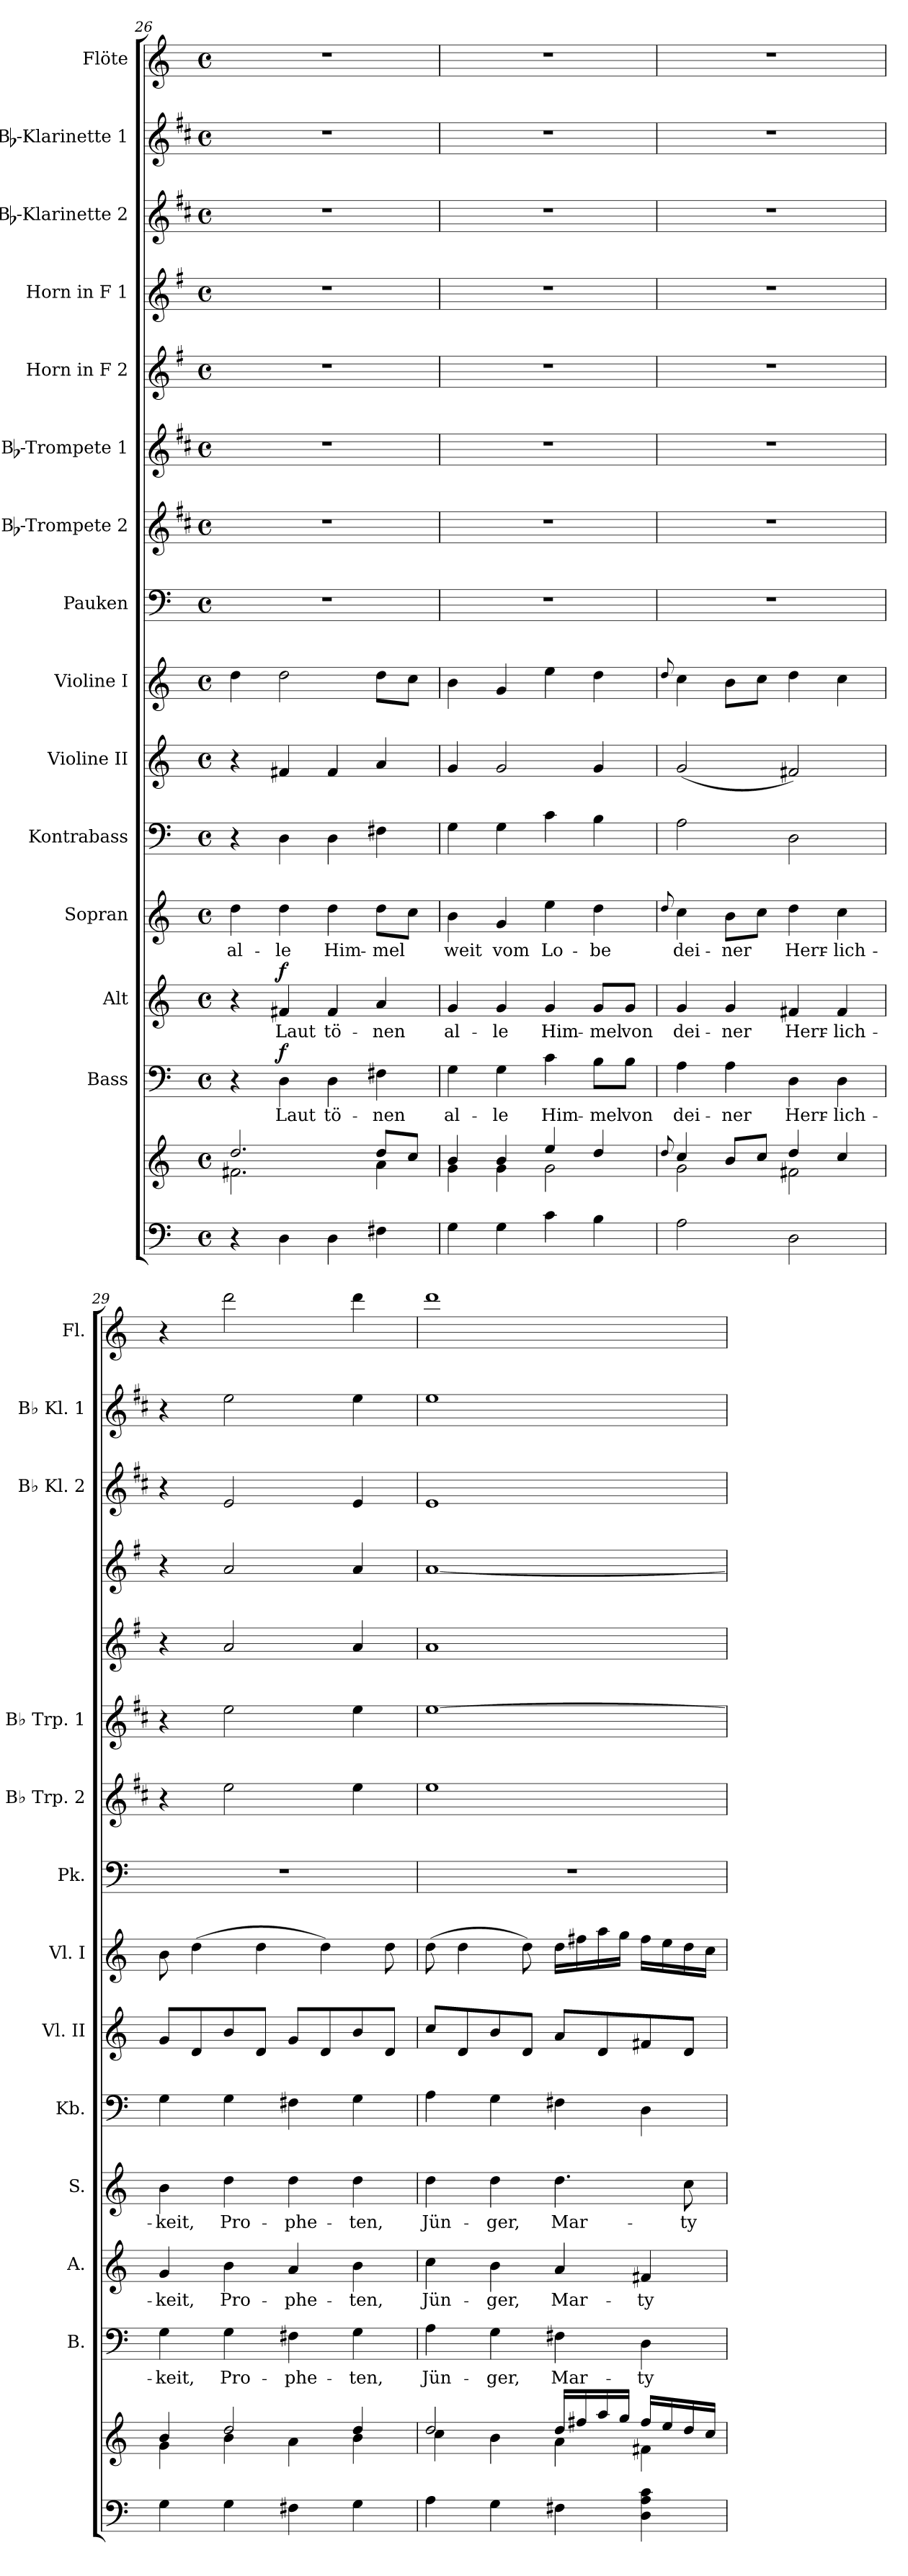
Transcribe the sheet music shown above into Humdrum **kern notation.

**kern	**kern	**kern	**text	**dynam	**kern	**text	**dynam	**kern	**text	**kern	**kern	**kern	**kern	**kern	**kern	**kern	**kern	**kern	**kern	**kern
*part15	*part15	*part14	*part14	*part14	*part13	*part13	*part13	*part12	*part12	*part11	*part10	*part9	*part8	*part7	*part6	*part5	*part4	*part3	*part2	*part1
*staff16	*staff15	*staff14	*staff14	*staff14	*staff13	*staff13	*staff13	*staff12	*staff12	*staff11	*staff10	*staff9	*staff8	*staff7	*staff6	*staff5	*staff4	*staff3	*staff2	*staff1
*	*	*I"Bass	*	*	*I"Alt	*	*	*I"Sopran	*	*I"Kontrabass	*I"Violine II	*I"Violine I	*I"Pauken	*I"Bb-Trompete 2	*I"Bb-Trompete 1	*I"Horn in F 2	*I"Horn in F 1	*I"Bb-Klarinette 2	*I"Bb-Klarinette 1	*I"Flöte
*	*	*I'B.	*	*	*I'A.	*	*	*I'S.	*	*I'Kb.	*I'Vl. II	*I'Vl. I	*I'Pk.	*I'Bb Trp. 2	*I'Bb Trp. 1	*	*	*I'Bb Kl. 2	*I'Bb Kl. 1	*I'Fl.
*clefF4	*clefG2	*clefF4	*	*	*clefG2	*	*	*clefG2	*	*clefF4	*clefG2	*clefG2	*clefF4	*clefG2	*clefG2	*clefG2	*clefG2	*clefG2	*clefG2	*clefG2
*	*	*	*	*	*	*	*	*	*	*ITrd7c12	*	*	*	*ITrd1c2	*ITrd1c2	*ITrd4c7	*ITrd4c7	*ITrd1c2	*ITrd1c2	*
*k[]	*k[]	*k[]	*	*	*k[]	*	*	*k[]	*	*k[]	*k[]	*k[]	*k[]	*k[]	*k[]	*k[]	*k[]	*k[]	*k[]	*k[]
*C:	*C:	*C:	*	*	*C:	*	*	*C:	*	*C:	*C:	*C:	*C:	*C:	*C:	*C:	*C:	*C:	*C:	*C:
*M4/4	*M4/4	*M4/4	*	*	*M4/4	*	*	*M4/4	*	*M4/4	*M4/4	*M4/4	*M4/4	*M4/4	*M4/4	*M4/4	*M4/4	*M4/4	*M4/4	*M4/4
*met(c)	*met(c)	*met(c)	*	*	*met(c)	*	*	*met(c)	*	*met(c)	*met(c)	*met(c)	*met(c)	*met(c)	*met(c)	*met(c)	*met(c)	*met(c)	*met(c)	*met(c)
=26	=26	=26	=26	=26	=26	=26	=26	=26	=26	=26	=26	=26	=26	=26	=26	=26	=26	=26	=26	=26
*	*^	*	*	*	*	*	*	*	*	*	*	*	*	*	*	*	*	*	*	*
!	!	!	!	!	!	!	!	!	!	!LO:LY:b	!	!	!	!	!	!	!	!	!	!	!
4r	2.dd/	2.f#X\	4r	.	.	4r	.	.	4dd\	al-	4r	4r	4dd\	1r	1r	1r	1r	1r	1r	1r	1r
!	!	!	!	!LO:LY:b	!LO:DY:a	!	!LO:LY:b	!LO:DY:a	!	!LO:LY:b	!	!	!	!	!	!	!	!	!	!	!
4D\	.	.	4D\	Laut	f	4f#X/	Laut	f	4dd\	-le	4DD\	4f#X/	2dd\	.	.	.	.	.	.	.	.
!	!	!	!	!LO:LY:b	!	!	!LO:LY:b	!	!	!LO:LY:b	!	!	!	!	!	!	!	!	!	!	!
4D\	.	.	4D\	tö-	.	4f#/	tö-	.	4dd\	Him-	4DD\	4f#/	.	.	.	.	.	.	.	.	.
!	!	!	!	!LO:LY:b	!	!	!LO:LY:b	!	!	!LO:LY:b	!	!	!	!	!	!	!	!	!	!	!
4F#X\	8dd/L	4a\	4F#X\	-nen	.	4a/	-nen	.	8dd\L	-mel	4FF#X\	4a/	8dd\L	.	.	.	.	.	.	.	.
.	8cc/J	.	.	.	.	.	.	.	8cc\J	.	.	.	8cc\J	.	.	.	.	.	.	.	.
=27	=27	=27	=27	=27	=27	=27	=27	=27	=27	=27	=27	=27	=27	=27	=27	=27	=27	=27	=27	=27	=27
!	!	!	!	!LO:LY:b	!	!	!LO:LY:b	!	!	!LO:LY:b	!	!	!	!	!	!	!	!	!	!	!
4G\	4b/	4g\	4G\	al-	.	4g/	al-	.	4b\	weit	4GG\	4g/	4b\	1r	1r	1r	1r	1r	1r	1r	1r
!	!	!	!	!LO:LY:b	!	!	!LO:LY:b	!	!	!LO:LY:b	!	!	!	!	!	!	!	!	!	!	!
4G\	4b/	4g\	4G\	-le	.	4g/	-le	.	4g/	vom	4GG\	2g/	4g/	.	.	.	.	.	.	.	.
!	!	!	!	!LO:LY:b	!	!	!LO:LY:b	!	!	!LO:LY:b	!	!	!	!	!	!	!	!	!	!	!
4c\	4ee/	2g\	4c\	Him-	.	4g/	Him-	.	4ee\	Lo-	4C\	.	4ee\	.	.	.	.	.	.	.	.
!	!	!	!	!LO:LY:b	!	!	!LO:LY:b	!	!	!LO:LY:b	!	!	!	!	!	!	!	!	!	!	!
4B\	4dd/	.	8B\L	-mel	.	8g/L	-mel	.	4dd\	-be	4BB\	4g/	4dd\	.	.	.	.	.	.	.	.
!	!	!	!	!LO:LY:b	!	!	!LO:LY:b	!	!	!	!	!	!	!	!	!	!	!	!	!	!
.	.	.	8B\J	von	.	8g/J	von	.	.	.	.	.	.	.	.	.	.	.	.	.	.
!!LO:PB:g=z
=28	=28	=28	=28	=28	=28	=28	=28	=28	=28	=28	=28	=28	=28	=28	=28	=28	=28	=28	=28	=28	=28
.	8qqdd/	.	.	.	.	.	.	.	8qqdd/	.	.	.	8qqdd/	.	.	.	.	.	.	.	.
!	!	!	!	!LO:LY:b	!	!	!LO:LY:b	!	!	!LO:LY:b	!	!	!	!	!	!	!	!	!	!	!
2A\	4cc/	2g\	4A\	dei-	.	4g/	dei-	.	4cc\	dei-	2AA\	(<2g/	4cc\	1r	1r	1r	1r	1r	1r	1r	1r
!	!	!	!	!LO:LY:b	!	!	!LO:LY:b	!	!	!LO:LY:b	!	!	!	!	!	!	!	!	!	!	!
.	8b/L	.	4A\	-ner	.	4g/	-ner	.	8b\L	-ner	.	.	8b\L	.	.	.	.	.	.	.	.
.	8cc/J	.	.	.	.	.	.	.	8cc\J	.	.	.	8cc\J	.	.	.	.	.	.	.	.
!	!	!	!	!LO:LY:b	!	!	!LO:LY:b	!	!	!LO:LY:b	!	!	!	!	!	!	!	!	!	!	!
2D\	4dd/	2f#X\	4D\	Herr-	.	4f#X/	Herr-	.	4dd\	Herr-	2DD\	2f#X/)	4dd\	.	.	.	.	.	.	.	.
!	!	!	!	!LO:LY:b	!	!	!LO:LY:b	!	!	!LO:LY:b	!	!	!	!	!	!	!	!	!	!	!
.	4cc/	.	4D\	-lich-	.	4f#/	-lich-	.	4cc\	-lich-	.	.	4cc\	.	.	.	.	.	.	.	.
=29	=29	=29	=29	=29	=29	=29	=29	=29	=29	=29	=29	=29	=29	=29	=29	=29	=29	=29	=29	=29	=29
!	!	!	!	!LO:LY:b	!	!	!LO:LY:b	!	!	!LO:LY:b	!	!	!	!	!	!	!	!	!	!	!
4G\	4b/	4g\	4G\	-keit,	.	4g/	-keit,	.	4b\	-keit,	4GG\	8g/L	8b\	1r	4r	4r	4r	4r	4r	4r	4r
.	.	.	.	.	.	.	.	.	.	.	.	8d/	(>4dd\	.	.	.	.	.	.	.	.
!	!	!	!	!LO:LY:b	!	!	!LO:LY:b	!	!	!LO:LY:b	!	!	!	!	!	!	!	!	!	!	!
4G\	2dd/	4b\	4G\	Pro-	.	4b\	Pro-	.	4dd\	Pro-	4GG\	8b/	.	.	2dd\	2dd\	2d/	2d/	2d/	2dd\	2ddd\
.	.	.	.	.	.	.	.	.	.	.	.	8d/J	4dd\	.	.	.	.	.	.	.	.
!	!	!	!	!LO:LY:b	!	!	!LO:LY:b	!	!	!LO:LY:b	!	!	!	!	!	!	!	!	!	!	!
4F#X\	.	4a\	4F#X\	-phe-	.	4a/	-phe-	.	4dd\	-phe-	4FF#X\	8g/L	.	.	.	.	.	.	.	.	.
.	.	.	.	.	.	.	.	.	.	.	.	8d/	4dd\)	.	.	.	.	.	.	.	.
!	!	!	!	!LO:LY:b	!	!	!LO:LY:b	!	!	!LO:LY:b	!	!	!	!	!	!	!	!	!	!	!
4G\	4dd/	4b\	4G\	-ten,	.	4b\	-ten,	.	4dd\	-ten,	4GG\	8b/	.	.	4dd\	4dd\	4d/	4d/	4d/	4dd\	4ddd\
.	.	.	.	.	.	.	.	.	.	.	.	8d/J	8dd\	.	.	.	.	.	.	.	.
=30	=30	=30	=30	=30	=30	=30	=30	=30	=30	=30	=30	=30	=30	=30	=30	=30	=30	=30	=30	=30	=30
!	!	!	!	!LO:LY:b	!	!	!LO:LY:b	!	!	!LO:LY:b	!	!	!	!	!	!	!	!	!	!	!
4A\	2dd/	4cc\	4A\	Jün-	.	4cc\	Jün-	.	4dd\	Jün-	4AA\	8cc/L	(>8dd\	1r	1dd	[1dd	1d	[1d	1d	1dd	1ddd
.	.	.	.	.	.	.	.	.	.	.	.	8d/	4dd\	.	.	.	.	.	.	.	.
!	!	!	!	!LO:LY:b	!	!	!LO:LY:b	!	!	!LO:LY:b	!	!	!	!	!	!	!	!	!	!	!
4G\	.	4b\	4G\	-ger,	.	4b\	-ger,	.	4dd\	-ger,	4GG\	8b/	.	.	.	.	.	.	.	.	.
.	.	.	.	.	.	.	.	.	.	.	.	8d/J	8dd\)	.	.	.	.	.	.	.	.
!	!	!	!	!LO:LY:b	!	!	!LO:LY:b	!	!	!LO:LY:b	!	!	!	!	!	!	!	!	!	!	!
4F#X\	16dd/LL	4a\	4F#X\	Mar-	.	4a/	Mar-	.	4.dd\	Mar-	4FF#X\	8a/L	16dd\LL	.	.	.	.	.	.	.	.
.	16ff#X/	.	.	.	.	.	.	.	.	.	.	.	16ff#X\	.	.	.	.	.	.	.	.
.	16aa/	.	.	.	.	.	.	.	.	.	.	8d/	16aa\	.	.	.	.	.	.	.	.
.	16gg/JJ	.	.	.	.	.	.	.	.	.	.	.	16gg\JJ	.	.	.	.	.	.	.	.
!	!	!	!	!LO:LY:b	!	!	!LO:LY:b	!	!	!	!	!	!	!	!	!	!	!	!	!	!
4D\ 4A\ 4c\	16ff#/LL	4f#X\	4D\	-ty-	.	4f#X/	-ty-	.	.	.	4DD\	8f#X/	16ff#\LL	.	.	.	.	.	.	.	.
.	16ee/	.	.	.	.	.	.	.	.	.	.	.	16ee\	.	.	.	.	.	.	.	.
!	!	!	!	!	!	!	!	!	!	!LO:LY:b	!	!	!	!	!	!	!	!	!	!	!
.	16dd/	.	.	.	.	.	.	.	8cc\	-ty-	.	8d/J	16dd\	.	.	.	.	.	.	.	.
.	16cc/JJ	.	.	.	.	.	.	.	.	.	.	.	16cc\JJ	.	.	.	.	.	.	.	.
*	*v	*v	*	*	*	*	*	*	*	*	*	*	*	*	*	*	*	*	*	*	*
=	=	=	=	=	=	=	=	=	=	=	=	=	=	=	=	=	=	=	=	=
*-	*-	*-	*-	*-	*-	*-	*-	*-	*-	*-	*-	*-	*-	*-	*-	*-	*-	*-	*-	*-
